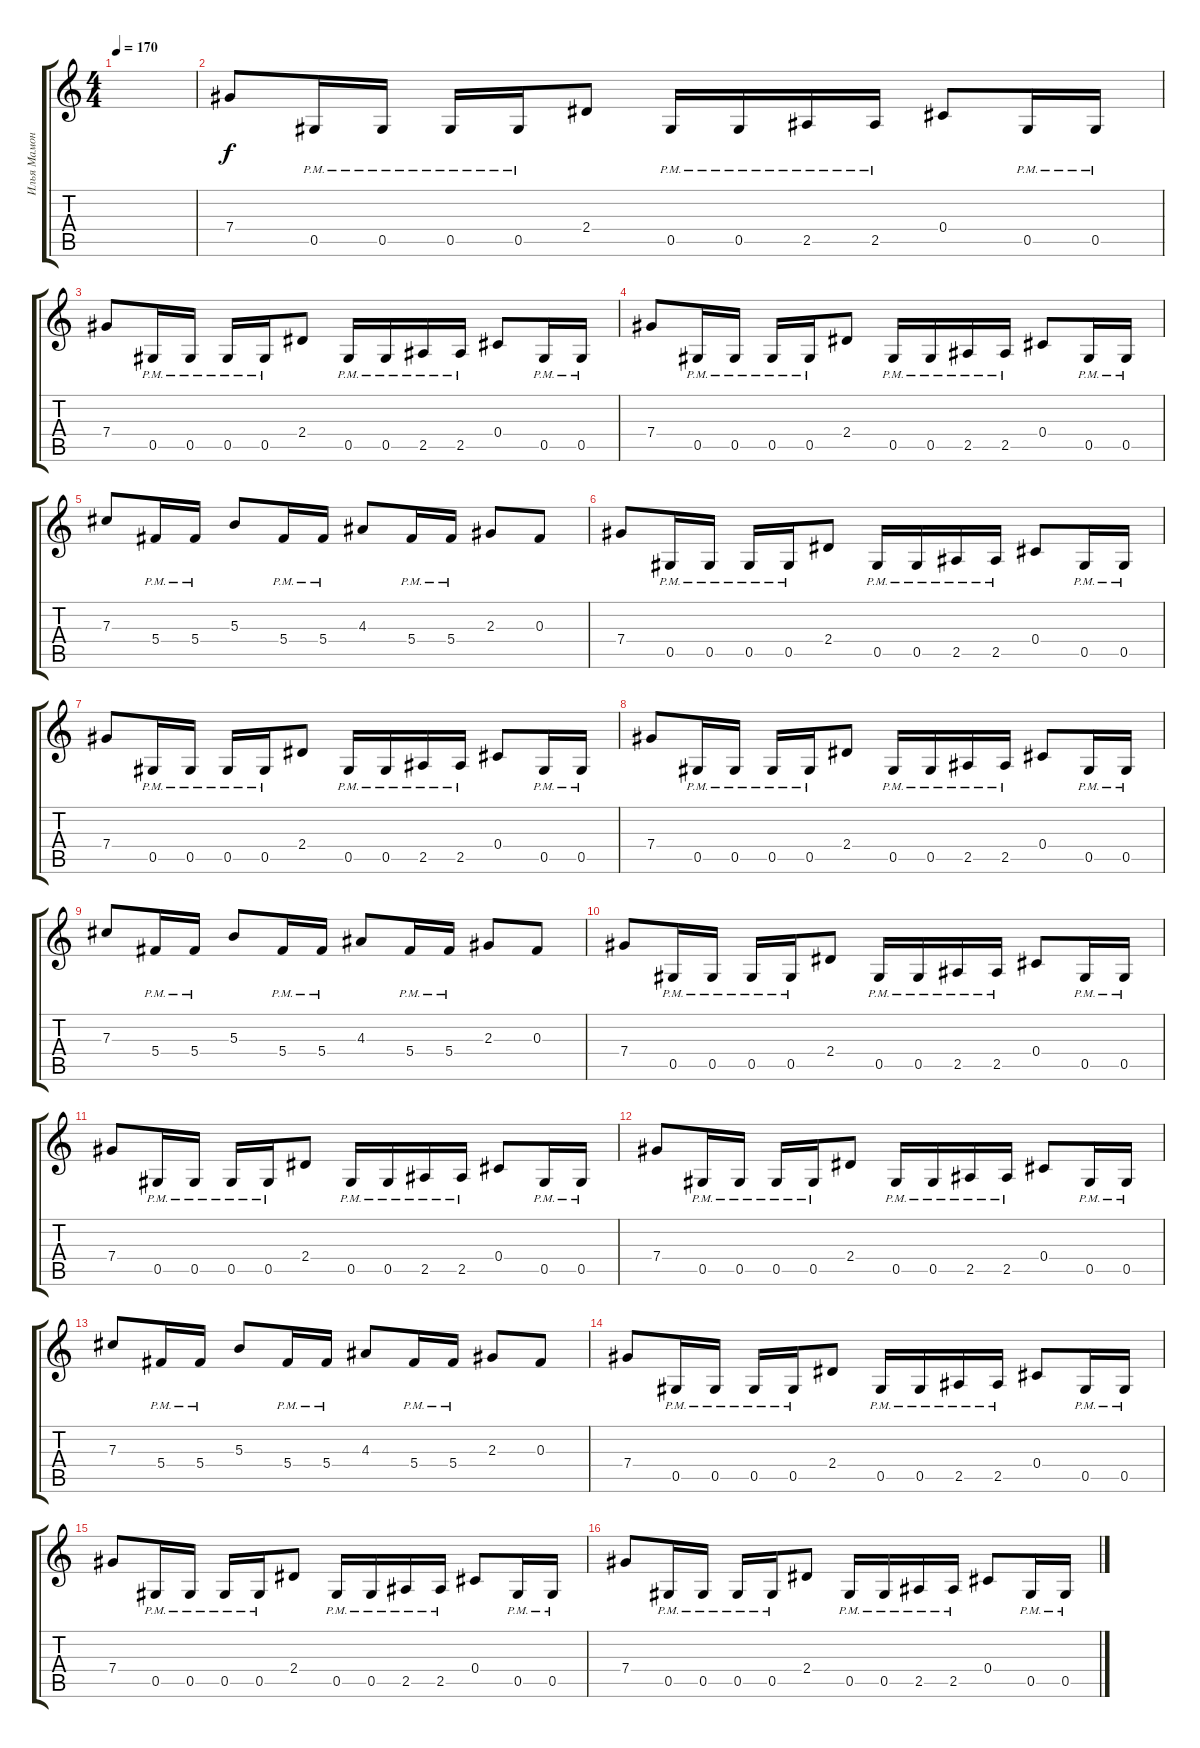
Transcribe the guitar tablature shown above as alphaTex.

\track ("Илья Мамонтов" "Илья Мамон") {instrument distortionguitar}
\staff {score tabs}
\tuning (Eb4 Bb3 Gb3 Db3 Ab2 Eb2) {hide}
\ts (4 4)
\tempo 170
\clef g2
\ks c
|
7.4.8 0.5{pm}.16 0.5{pm}.16 0.5{pm}.16 0.5{pm}.16 2.4.8 0.5{pm}.16 0.5{pm}.16 2.5{pm}.16 2.5{pm}.16 0.4.8 0.5{pm}.16 0.5{pm}.16 |
7.4.8 0.5{pm}.16 0.5{pm}.16 0.5{pm}.16 0.5{pm}.16 2.4.8 0.5{pm}.16 0.5{pm}.16 2.5{pm}.16 2.5{pm}.16 0.4.8 0.5{pm}.16 0.5{pm}.16 |
7.4.8 0.5{pm}.16 0.5{pm}.16 0.5{pm}.16 0.5{pm}.16 2.4.8 0.5{pm}.16 0.5{pm}.16 2.5{pm}.16 2.5{pm}.16 0.4.8 0.5{pm}.16 0.5{pm}.16 |
7.3.8 5.4{pm}.16 5.4{pm}.16 5.3.8 5.4{pm}.16 5.4{pm}.16 4.3.8 5.4{pm}.16 5.4{pm}.16 2.3.8 0.3.8 |
7.4.8 0.5{pm}.16 0.5{pm}.16 0.5{pm}.16 0.5{pm}.16 2.4.8 0.5{pm}.16 0.5{pm}.16 2.5{pm}.16 2.5{pm}.16 0.4.8 0.5{pm}.16 0.5{pm}.16 |
7.4.8 0.5{pm}.16 0.5{pm}.16 0.5{pm}.16 0.5{pm}.16 2.4.8 0.5{pm}.16 0.5{pm}.16 2.5{pm}.16 2.5{pm}.16 0.4.8 0.5{pm}.16 0.5{pm}.16 |
7.4.8 0.5{pm}.16 0.5{pm}.16 0.5{pm}.16 0.5{pm}.16 2.4.8 0.5{pm}.16 0.5{pm}.16 2.5{pm}.16 2.5{pm}.16 0.4.8 0.5{pm}.16 0.5{pm}.16 |
7.3.8 5.4{pm}.16 5.4{pm}.16 5.3.8 5.4{pm}.16 5.4{pm}.16 4.3.8 5.4{pm}.16 5.4{pm}.16 2.3.8 0.3.8 |
7.4.8 0.5{pm}.16 0.5{pm}.16 0.5{pm}.16 0.5{pm}.16 2.4.8 0.5{pm}.16 0.5{pm}.16 2.5{pm}.16 2.5{pm}.16 0.4.8 0.5{pm}.16 0.5{pm}.16 |
7.4.8 0.5{pm}.16 0.5{pm}.16 0.5{pm}.16 0.5{pm}.16 2.4.8 0.5{pm}.16 0.5{pm}.16 2.5{pm}.16 2.5{pm}.16 0.4.8 0.5{pm}.16 0.5{pm}.16 |
7.4.8 0.5{pm}.16 0.5{pm}.16 0.5{pm}.16 0.5{pm}.16 2.4.8 0.5{pm}.16 0.5{pm}.16 2.5{pm}.16 2.5{pm}.16 0.4.8 0.5{pm}.16 0.5{pm}.16 |
7.3.8 5.4{pm}.16 5.4{pm}.16 5.3.8 5.4{pm}.16 5.4{pm}.16 4.3.8 5.4{pm}.16 5.4{pm}.16 2.3.8 0.3.8 |
7.4.8 0.5{pm}.16 0.5{pm}.16 0.5{pm}.16 0.5{pm}.16 2.4.8 0.5{pm}.16 0.5{pm}.16 2.5{pm}.16 2.5{pm}.16 0.4.8 0.5{pm}.16 0.5{pm}.16 |
7.4.8 0.5{pm}.16 0.5{pm}.16 0.5{pm}.16 0.5{pm}.16 2.4.8 0.5{pm}.16 0.5{pm}.16 2.5{pm}.16 2.5{pm}.16 0.4.8 0.5{pm}.16 0.5{pm}.16 |
7.4.8 0.5{pm}.16 0.5{pm}.16 0.5{pm}.16 0.5{pm}.16 2.4.8 0.5{pm}.16 0.5{pm}.16 2.5{pm}.16 2.5{pm}.16 0.4.8 0.5{pm}.16 0.5{pm}.16
